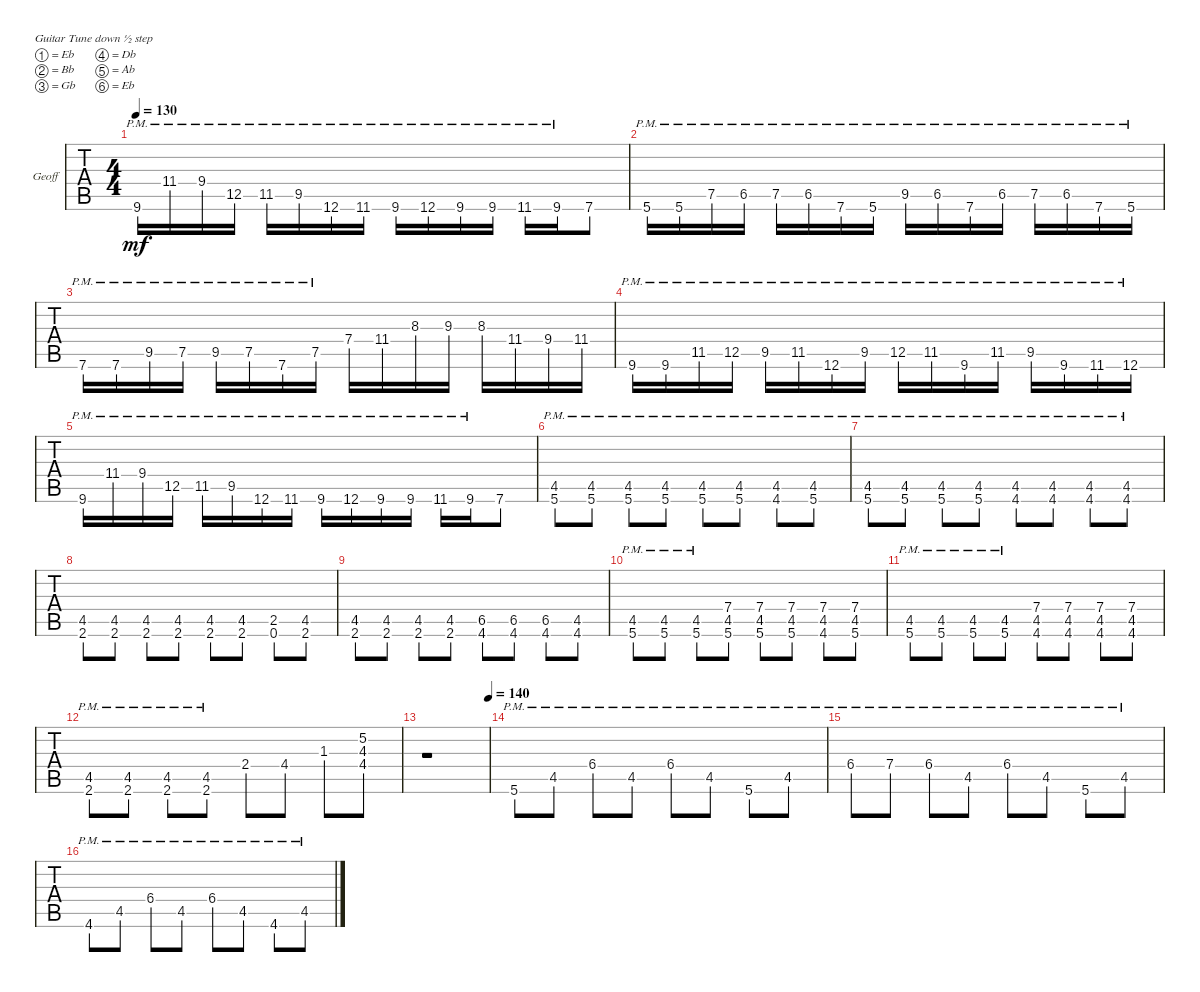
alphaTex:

\defaultSystemsLayout 4
\bracketExtendMode groupsimilarinstruments
\firstSystemTrackNameOrientation horizontal
\otherSystemsTrackNameOrientation horizontal
\track ("Geoff" "Geoff") {instrument acousticguitarsteel}
\staff {tabs}
\tuning (Eb4 Bb3 Gb3 Db3 Ab2 Eb2)
\ts (4 4)
\tempo 130
\clef g2
\ks c
9.6{pm}.16{dy mf} 11.4{pm}.16 9.4{pm}.16 12.5{pm}.16 11.5{pm}.16 9.5{pm}.16 12.6{pm}.16 11.6{pm}.16 9.6{pm}.16 12.6{pm}.16 9.6{pm}.16 9.6{pm}.16 11.6{pm}.16 9.6{pm}.16 7.6.8 |
5.6{pm}.16 5.6{pm}.16 7.5{pm}.16 6.5{pm}.16 7.5{pm}.16 6.5{pm}.16 7.6{pm}.16 5.6{pm}.16 9.5{pm}.16 6.5{pm}.16 7.6{pm}.16 6.5{pm}.16 7.5{pm}.16 6.5{pm}.16 7.6{pm}.16 5.6{pm}.16 |
7.6{pm}.16 7.6{pm}.16 9.5{pm}.16 7.5{pm}.16 9.5{pm}.16 7.5{pm}.16 7.6{pm}.16 7.5{pm}.16 7.4.16 11.4.16 8.3.16 9.3.16 8.3.16 11.4.16 9.4.16 11.4.16 |
9.6{pm}.16 9.6{pm}.16 11.5{pm}.16 12.5{pm}.16 9.5{pm}.16 11.5{pm}.16 12.6{pm}.16 9.5{pm}.16 12.5{pm}.16 11.5{pm}.16 9.6{pm}.16 11.5{pm}.16 9.5{pm}.16 9.6{pm}.16 11.6{pm}.16 12.6{pm}.16 |
9.6{pm}.16 11.4{pm}.16 9.4{pm}.16 12.5{pm}.16 11.5{pm}.16 9.5{pm}.16 12.6{pm}.16 11.6{pm}.16 9.6{pm}.16 12.6{pm}.16 9.6{pm}.16 9.6{pm}.16 11.6{pm}.16 9.6{pm}.16 7.6.8 |
(5.6{pm} 4.5{pm}).8 (5.6{pm} 4.5{pm}).8 (5.6{pm} 4.5{pm}).8 (5.6{pm} 4.5{pm}).8 (5.6{pm} 4.5{pm}).8 (5.6{pm} 4.5{pm}).8 (4.6{pm} 4.5{pm}).8 (5.6{pm} 4.5{pm}).8 |
(5.6{pm} 4.5{pm}).8 (5.6{pm} 4.5{pm}).8 (5.6{pm} 4.5{pm}).8 (5.6{pm} 4.5{pm}).8 (4.6{pm} 4.5{pm}).8 (4.6{pm} 4.5{pm}).8 (4.6{pm} 4.5{pm}).8 (4.6{pm} 4.5{pm}).8 |
(2.6 4.5).8 (2.6 4.5).8 (2.6 4.5).8 (2.6 4.5).8 (2.6 4.5).8 (2.6 4.5).8 (0.6 2.5).8 (2.6 4.5).8 |
(2.6 4.5).8 (2.6 4.5).8 (2.6 4.5).8 (2.6 4.5).8 (4.6 6.5).8 (4.6 6.5).8 (4.6 6.5).8 (4.6 4.5).8 |
(5.6{pm} 4.5{pm}).8 (5.6{pm} 4.5{pm}).8 (5.6{pm} 4.5{pm}).8 (7.4 4.5 5.6).8 (7.4 4.5 5.6).8 (7.4 4.5 5.6).8 (7.4 4.6 4.5).8 (5.6 4.5 7.4).8 |
(5.6{pm} 4.5{pm}).8 (5.6{pm} 4.5{pm}).8 (5.6{pm} 4.5{pm}).8 (5.6{pm} 4.5{pm}).8 (4.6 7.4 4.5).8 (7.4 4.5 4.6).8 (7.4 4.5 4.6).8 (7.4 4.5 4.6).8 |
(2.6{pm} 4.5{pm}).8 (2.6{pm} 4.5{pm}).8 (2.6{pm} 4.5{pm}).8 (2.6{pm} 4.5{pm}).8 2.4.8 4.4.8 1.3.8 (4.4 4.3 5.2).8 |
\tempo (140 1)
r.1 |
5.6{pm}.8 4.5{pm}.8 6.4{pm}.8 4.5{pm}.8 6.4{pm}.8 4.5{pm}.8 5.6{pm}.8 4.5{pm}.8 |
6.4{pm}.8 7.4{pm}.8 6.4{pm}.8 4.5{pm}.8 6.4{pm}.8 4.5{pm}.8 5.6{pm}.8 4.5{pm}.8 |
4.6{pm}.8 4.5{pm}.8 6.4{pm}.8 4.5{pm}.8 6.4{pm}.8 4.5{pm}.8 4.6{pm}.8 4.5{pm}.8
